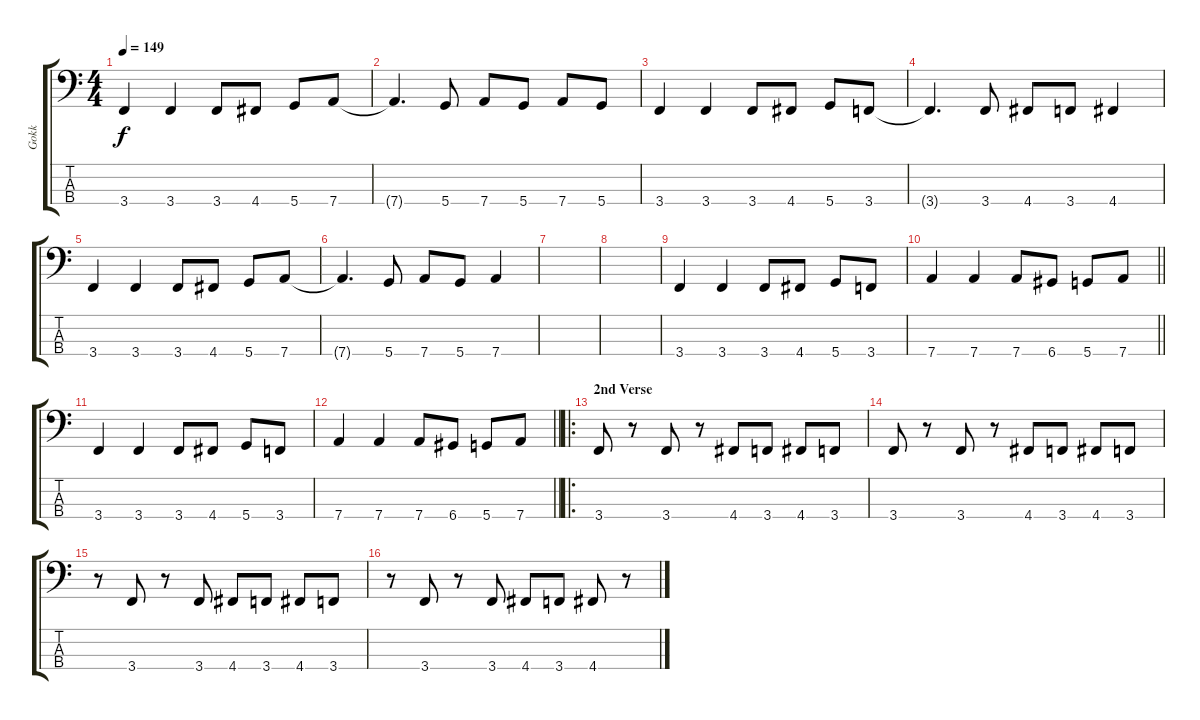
\track ("Gokk" "Gokk") {instrument electricbassfinger}
\staff {score tabs}
\tuning (G2 D2 A1 D1) {hide}
\ts (4 4)
\tempo 149
\clef f4
\ks c
3.4.4{dy f} 3.4.4 3.4.8 4.4.8 5.4.8 7.4.8 |
7.4{t}.4{d} 5.4.8 7.4.8 5.4.8 7.4.8 5.4.8 |
3.4.4 3.4.4 3.4.8 4.4.8 5.4.8 3.4.8 |
3.4{t}.4{d} 3.4.8 4.4.8 3.4.8 4.4.4 |
3.4.4 3.4.4 3.4.8 4.4.8 5.4.8 7.4.8 |
7.4{t}.4{d} 5.4.8 7.4.8 5.4.8 7.4.4 |
|
|
3.4.4 3.4.4 3.4.8 4.4.8 5.4.8 3.4.8 |
\barLineRight lightlight
7.4.4 7.4.4 7.4.8 6.4.8 5.4.8 7.4.8 |
3.4.4 3.4.4 3.4.8 4.4.8 5.4.8 3.4.8 |
\barLineRight lightlight
7.4.4 7.4.4 7.4.8 6.4.8 5.4.8 7.4.8 |
\ro
\section ("" "2nd Verse")
3.4.8 r.8 3.4.8 r.8 4.4.8 3.4.8 4.4.8 3.4.8 |
3.4.8 r.8 3.4.8 r.8 4.4.8 3.4.8 4.4.8 3.4.8 |
r.8 3.4.8 r.8 3.4.8 4.4.8 3.4.8 4.4.8 3.4.8 |
r.8 3.4.8 r.8 3.4.8 4.4.8 3.4.8 4.4.8 r.8
